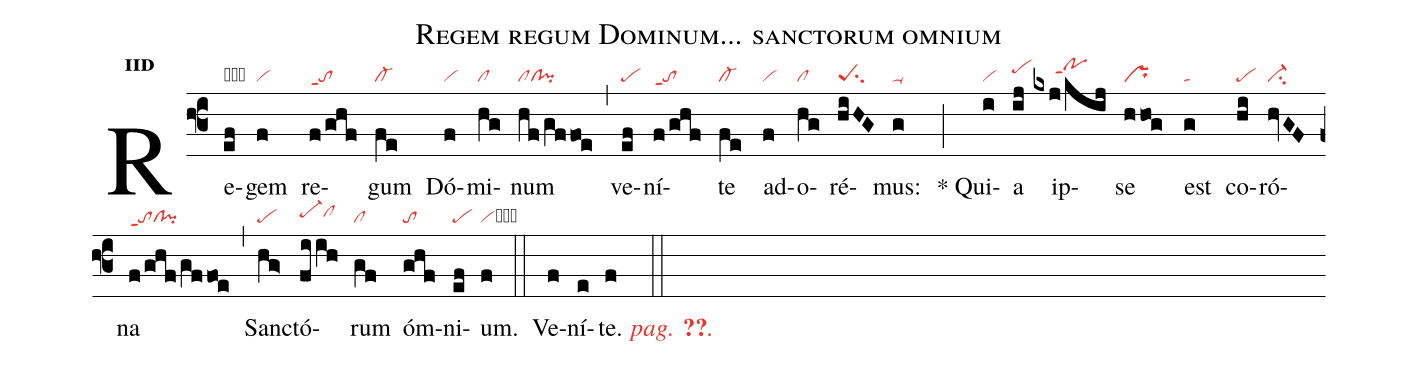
name:Regem regum Dominum... sanctorum omnium;
office-part:in;
mode:2d;
nabc-lines:1;
%%
initial-style: 1;
name:Christe Regem regum Dominum... sanctorum omnium;
mode: 2;
office-part: Invitatorium;
annotation: Inv.;
annotation: ii;
nabc-lines:1;
%%
(f3) Re(ef|obpe)gem(f|vi) re(f/ghf|toppt1)gum(fe|cl-) Dó(f|vi)mi(hg|cl)num(hf/gffoe|clcl!pi) (,) ve(ef|pe)ní(f/ghf|toppt1)te(fe|cl-) ad(f|vi)o(hg|cl)ré(hiHG|peSsu2)mus:(g|ta-) (;) <sp>*</sp> Qui(i|vi)a(ij|pehi) ip(kxj/kij|/////pohjppt1)se(hhog|pr) est(g|ta) co(hi|pe)ró(hvGF|ci-)na(f/ghf/gffoe|toppt1cl!pi) (,) Sanc(hg>|pe)tó(fi/ih|pe-hhclhh)rum(gf|cl) óm(ghf|to)ni(ef|pe)um.(f|vicb) (::)
<nlba>Ve(f)ní(e)t{e}. <c><i>pag. <v>\pageref{M-ORIP2d}</v>.</i></c></nlba>(f ::)
